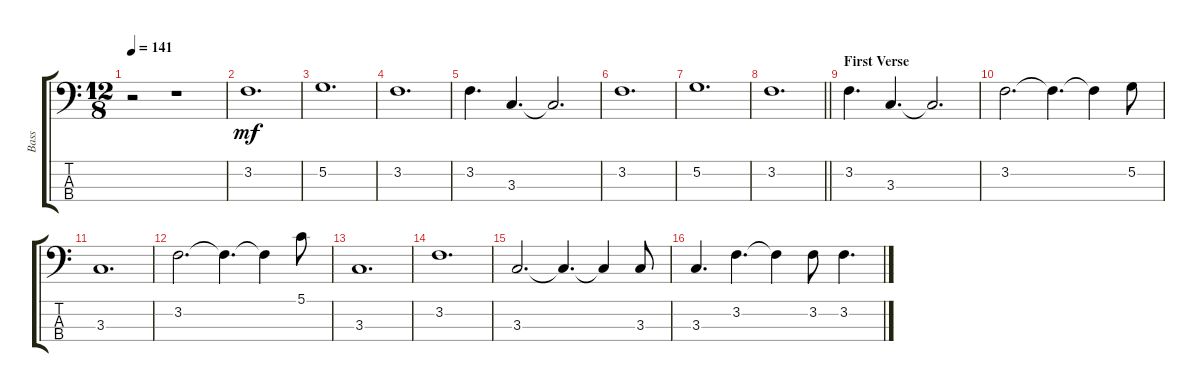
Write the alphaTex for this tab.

\track ("Bass" "Bass") {instrument electricbassfinger}
\staff {score tabs}
\tuning (G2 D2 A1 E1) {hide}
\ts (12 8)
\tempo 141
\clef f4
\ks c
r.2{dy mf instrument electricbassfinger} r.1 |
3.2.1{d} |
5.2.1{d} |
3.2.1{d} |
3.2.4{d} 3.3.4{d} 3.3{t}.2{d} |
3.2.1{d} |
5.2.1{d} |
\barLineRight lightlight
3.2.1{d} |
\section ("" "First Verse")
3.2.4{d} 3.3.4{d} 3.3{t}.2{d} |
3.2.2{d} 3.2{t}.4{d} 3.2{t}.4 5.2.8 |
3.3.1{d} |
3.2.2{d} 3.2{t}.4{d} 3.2{t}.4 5.1.8 |
3.3.1{d} |
3.2.1{d} |
3.3.2{d} 3.3{t}.4{d} 3.3{t}.4 3.3.8 |
3.3.4{d} 3.2.4{d} 3.2{t}.4 3.2.8 3.2.4{d}
